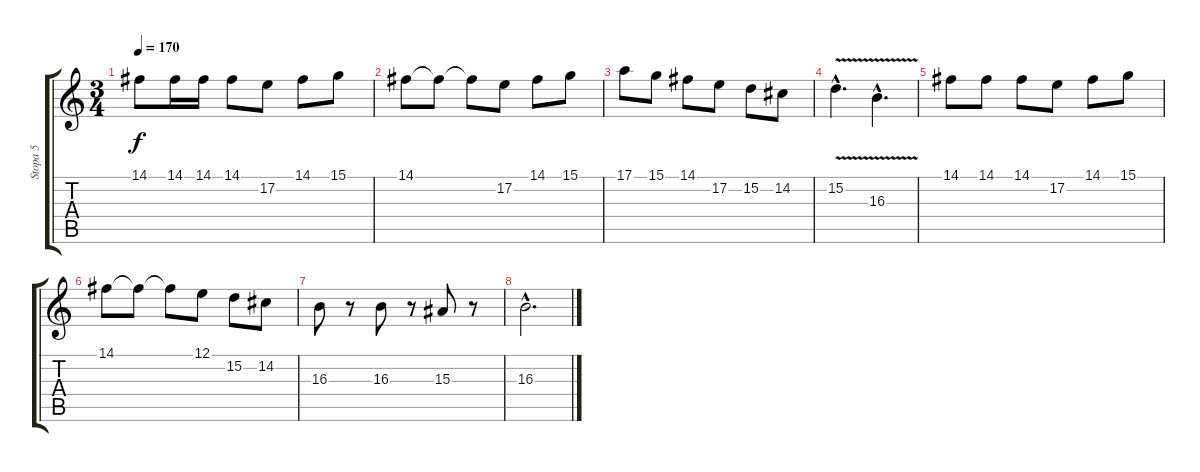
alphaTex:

\track ("Stopa 5" "Stopa 5") {instrument flute}
\staff {score tabs}
\tuning (E4 B3 G3 D3 A2 E2) {hide}
\ts (3 4)
\tempo 170
\clef g2
\ks c
14.1.8{dy f} 14.1.16 14.1.16 14.1.8 17.2.8 14.1.8 15.1.8 |
14.1.8 14.1{t}.8 14.1{t}.8 17.2.8 14.1.8 15.1.8 |
17.1.8 15.1.8 14.1.8 17.2.8 15.2.8 14.2.8 |
15.2{v hac}.4{d} 16.3{v hac}.4{d} |
14.1.8 14.1.8 14.1.8 17.2.8 14.1.8 15.1.8 |
14.1.8 14.1{t}.8 14.1{t}.8 12.1.8 15.2.8 14.2.8 |
16.3.8 r.8 16.3.8 r.8 15.3.8 r.8 |
16.3{hac}.2{d}
